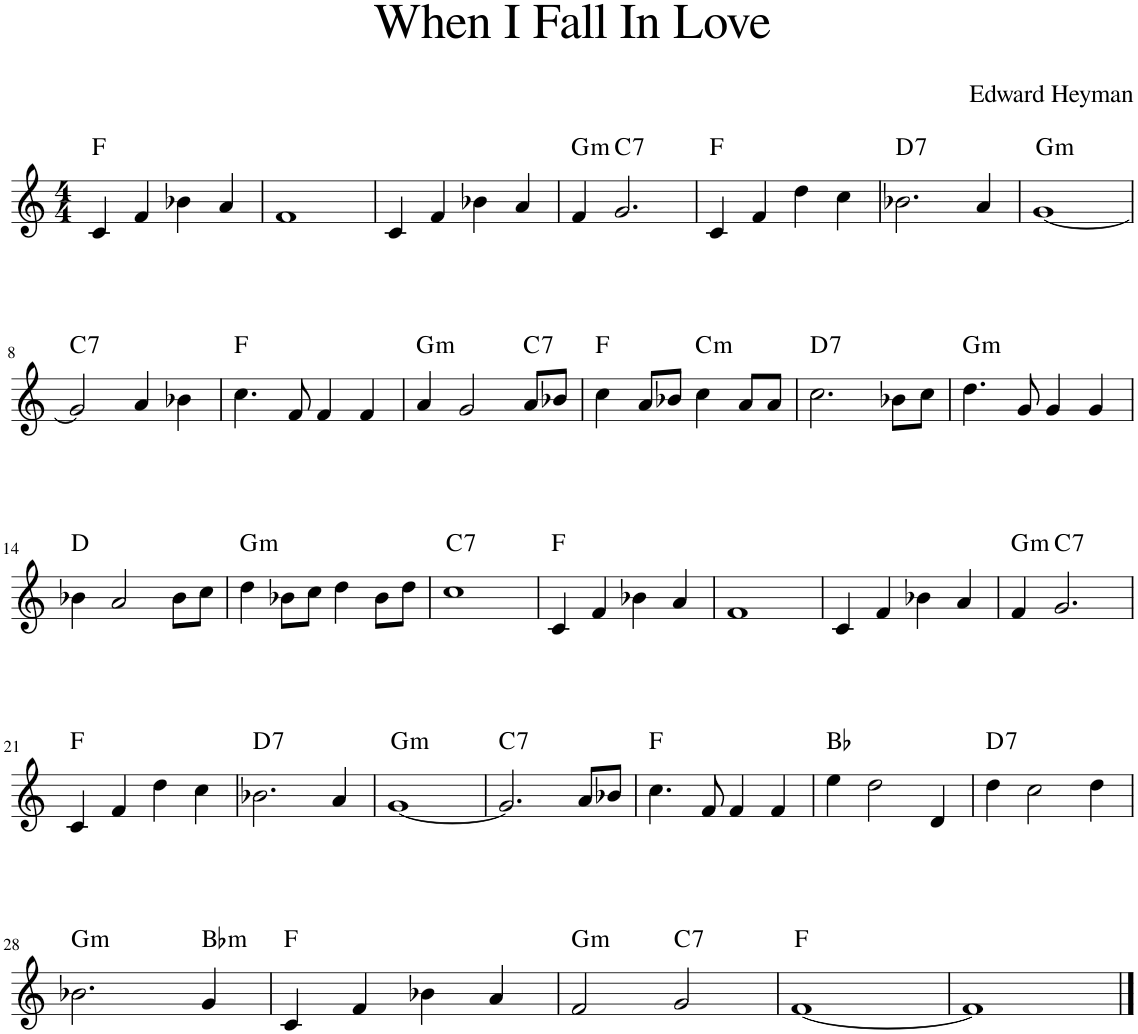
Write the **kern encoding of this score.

**kern	**harte
*part1	*part1
*staff1	*
*I"Piano	*
*I'Pno.	*
*clefG2	*
*k[]	*
*M4/4	*
=1	=1
4c/	F:maj
4f/	.
4b-X\	.
4a/	.
=2	=2
1f	.
=3	=3
4c/	.
4f/	.
4b-X\	.
4a/	.
=4	=4
!	!LO:H:kt=m
4f/	G:min
!	!LO:H:kt=7
2.g/	C:7
=5	=5
4c/	F:maj
4f/	.
4dd\	.
4cc\	.
=6	=6
!	!LO:H:kt=7
2.b-X\	D:7
4a/	.
=7	=7
!	!LO:H:kt=m
[1g	G:min
!!LO:LB:g=z
=8	=8
!	!LO:H:kt=7
2g/]	C:7
4a/	.
4b-X\	.
=9	=9
4.cc\	F:maj
8f/	.
4f/	.
4f/	.
=10	=10
!	!LO:H:kt=m
4a/	G:min
2g/	.
!	!LO:H:kt=7
8a/L	C:7
8b-X/J	.
=11	=11
4cc\	F:maj
8a/L	.
8b-X/J	.
!	!LO:H:kt=m
4cc\	C:min
8a/L	.
8a/J	.
=12	=12
!	!LO:H:kt=7
2.cc\	D:7
8b-X\L	.
8cc\J	.
=13	=13
!	!LO:H:kt=m
4.dd\	G:min
8g/	.
4g/	.
4g/	.
!!LO:LB:g=z
=14	=14
4b-X\	D:maj
2a/	.
8b-\L	.
8cc\J	.
=15	=15
!	!LO:H:kt=m
4dd\	G:min
8b-X\L	.
8cc\J	.
4dd\	.
8b-\L	.
8dd\J	.
=16	=16
!	!LO:H:kt=7
1cc	C:7
=17	=17
4c/	F:maj
4f/	.
4b-X\	.
4a/	.
=18	=18
1f	.
=19	=19
4c/	.
4f/	.
4b-X\	.
4a/	.
=20	=20
!	!LO:H:kt=m
4f/	G:min
!	!LO:H:kt=7
2.g/	C:7
!!LO:LB:g=z
=21	=21
4c/	F:maj
4f/	.
4dd\	.
4cc\	.
=22	=22
!	!LO:H:kt=7
2.b-X\	D:7
4a/	.
=23	=23
!	!LO:H:kt=m
[1g	G:min
=24	=24
!	!LO:H:kt=7
2.g/]	C:7
8a/L	.
8b-X/J	.
=25	=25
4.cc\	F:maj
8f/	.
4f/	.
4f/	.
=26	=26
4ee\	Bb:maj
2dd\	.
4d/	.
=27	=27
!	!LO:H:kt=7
4dd\	D:7
2cc\	.
4dd\	.
!!LO:LB:g=z
=28	=28
!	!LO:H:kt=m
2.b-X\	G:min
!	!LO:H:kt=m
4g/	Bb:min
=29	=29
4c/	F:maj
4f/	.
4b-X\	.
4a/	.
=30	=30
!	!LO:H:kt=m
2f/	G:min
!	!LO:H:kt=7
2g/	C:7
=31	=31
[1f	F:maj
=32	=32
1f]	.
==	==
*-	*-
